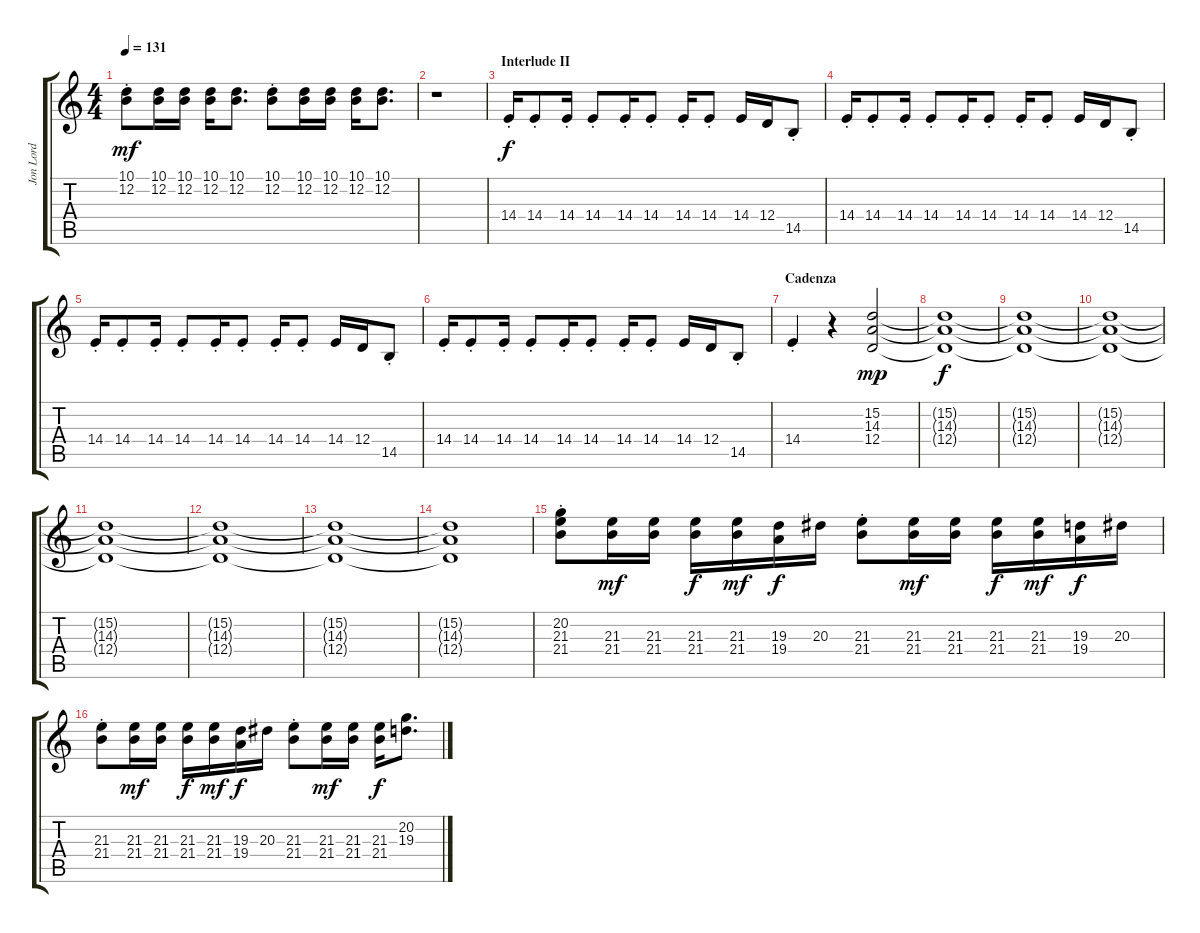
\track ("Jon Lord" "Jon Lord") {instrument rockorgan}
\staff {score tabs}
\tuning (E4 B3 G3 D3 A2 E2) {hide}
\ts (4 4)
\tempo 131
\clef g2
\ks c
(10.1{st} 12.2{st}).8{dy mf} (10.1 12.2).16 (10.1 12.2).16 (10.1 12.2).16 (10.1 12.2).8{d} (10.1{st} 12.2{st}).8 (10.1 12.2).16 (10.1 12.2).16 (10.1 12.2).16 (10.1 12.2).8{d} |
r.1 |
\section ("" "Interlude II")
14.4{st}.16{dy f} 14.4{st}.8 14.4{st}.16 14.4{st}.8 14.4{st}.16 14.4{st}.8 14.4{st}.16 14.4{st}.8 14.4.16 12.4.16 14.5{st}.8 |
14.4{st}.16 14.4{st}.8 14.4{st}.16 14.4{st}.8 14.4{st}.16 14.4{st}.8 14.4{st}.16 14.4{st}.8 14.4.16 12.4.16 14.5{st}.8 |
14.4{st}.16 14.4{st}.8 14.4{st}.16 14.4{st}.8 14.4{st}.16 14.4{st}.8 14.4{st}.16 14.4{st}.8 14.4.16 12.4.16 14.5{st}.8 |
14.4{st}.16 14.4{st}.8 14.4{st}.16 14.4{st}.8 14.4{st}.16 14.4{st}.8 14.4{st}.16 14.4{st}.8 14.4.16 12.4.16 14.5{st}.8 |
\section ("" "Cadenza")
14.4{st}.4 r.4 (15.2 14.3 12.4).2{dy mp} |
(15.2{t} 14.3{t} 12.4{t}).1{dy f} |
(15.2{t} 14.3{t} 12.4{t}).1 |
(15.2{t} 14.3{t} 12.4{t}).1 |
(15.2{t} 14.3{t} 12.4{t}).1 |
(15.2{t} 14.3{t} 12.4{t}).1 |
(15.2{t} 14.3{t} 12.4{t}).1 |
(15.2{t} 14.3{t} 12.4{t}).1 |
(20.2{st} 21.3{st} 21.4{st}).8 (21.3 21.4).16{dy mf} (21.3 21.4).16 (21.3 21.4).16{dy f} (21.3 21.4).16{dy mf} (19.3 19.4).16{dy f} 20.3.16 (21.3{st} 21.4{st}).8 (21.3 21.4).16{dy mf} (21.3 21.4).16 (21.3 21.4).16{dy f} (21.3 21.4).16{dy mf} (19.3 19.4).16{dy f} 20.3.16 |
(21.3{st} 21.4{st}).8 (21.3 21.4).16{dy mf} (21.3 21.4).16 (21.3 21.4).16{dy f} (21.3 21.4).16{dy mf} (19.3 19.4).16{dy f} 20.3.16 (21.3{st} 21.4{st}).8 (21.3 21.4).16{dy mf} (21.3 21.4).16 (21.3 21.4).16{dy f} (20.2 19.3).8{d}
